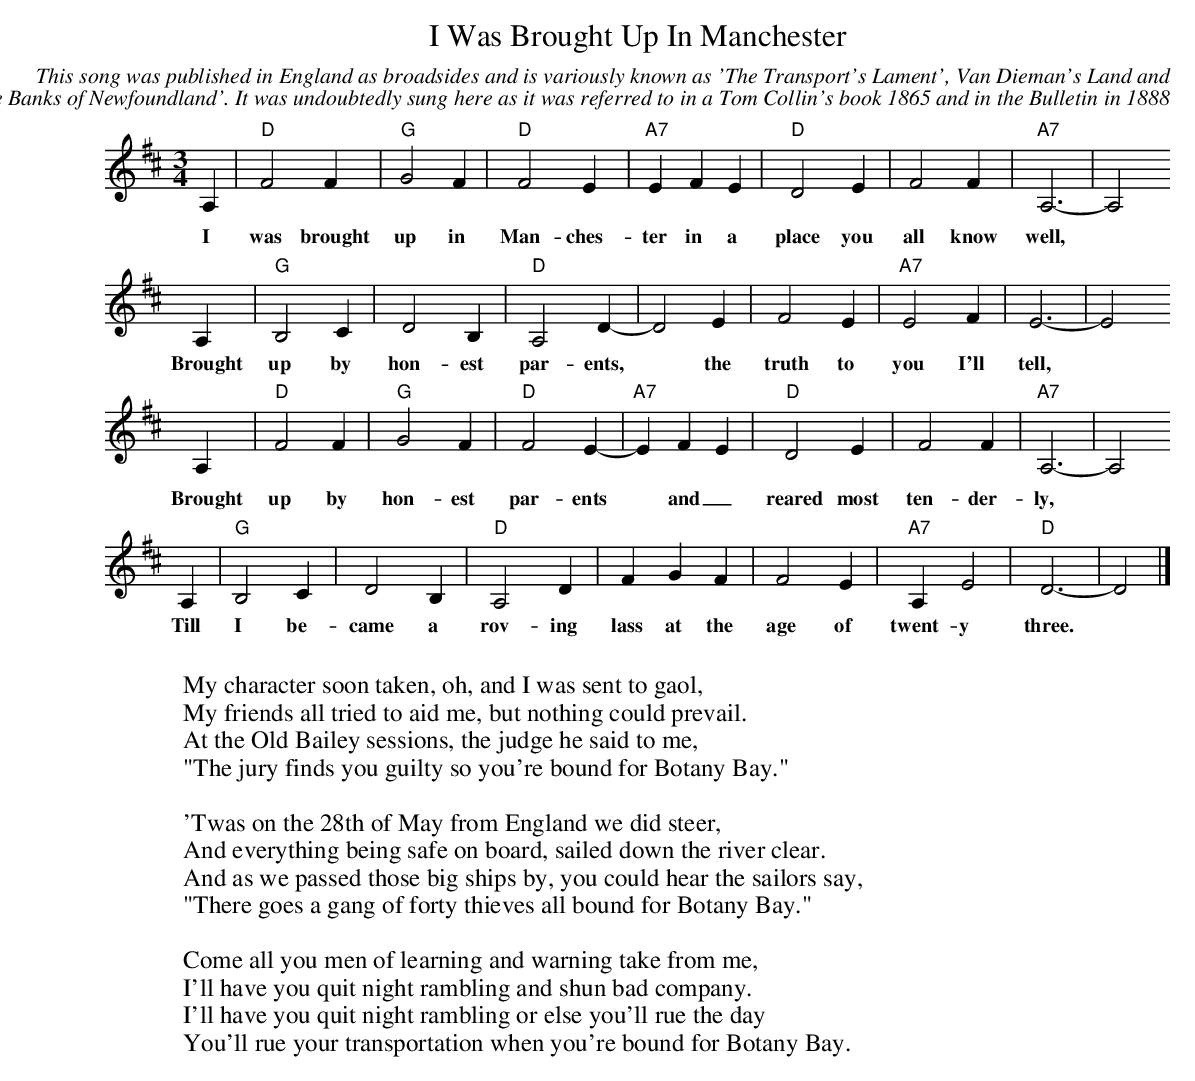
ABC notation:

X:1
T:I Was Brought Up In Manchester
C:This song was published in England as broadsides and is variously known as 'The Transport's Lament', Van Dieman's Land and
C:'The Banks of Newfoundland'. It was undoubtedly sung here as it was referred to in a Tom Collin's book 1865 and in the Bulletin in 1888
M:3/4
L:1/4
K:Dmaj
A,|"D"F2F|"G"G2F|"D"F2E|"A7"EFE|"D"D2E|F2F|"A7"A,3-|A,2
w:I was brought up in Man-ches-ter in a place you all know well,*
A,|"G"B,2C|D2B,|"D"A,2D-|D2E|F2E|"A7"E2F|E3-|E2
w:Brought up by hon-est par-ents,* the truth to you I'll tell,*
A,|"D"F2F|"G"G2F|"D"F2E-|"A7"EFE|"D"D2E|F2F|"A7"A,3-|A,2
w:Brought up by hon-est par-ents* and_ reared most ten-der-ly,*
A,|"G"B,2C|D2B,|"D"A,2D|FGF|F2E|"A7"A,E2|"D"D3-|D2|]
w:Till I be-came a rov-ing lass at the age of twent-y three.
W:
W:My character soon taken, oh, and I was sent to gaol,
W:My friends all tried to aid me, but nothing could prevail.
W:At the Old Bailey sessions, the judge he said to me,
W:"The jury finds you guilty so you're bound for Botany Bay."
W:
W:'Twas on the 28th of May from England we did steer,
W:And everything being safe on board, sailed down the river clear.
W:And as we passed those big ships by, you could hear the sailors say,
W:"There goes a gang of forty thieves all bound for Botany Bay."
W:
W:Come all you men of learning and warning take from me,
W:I'll have you quit night rambling and shun bad company.
W:I'll have you quit night rambling or else you'll rue the day
W:You'll rue your transportation when you're bound for Botany Bay.
